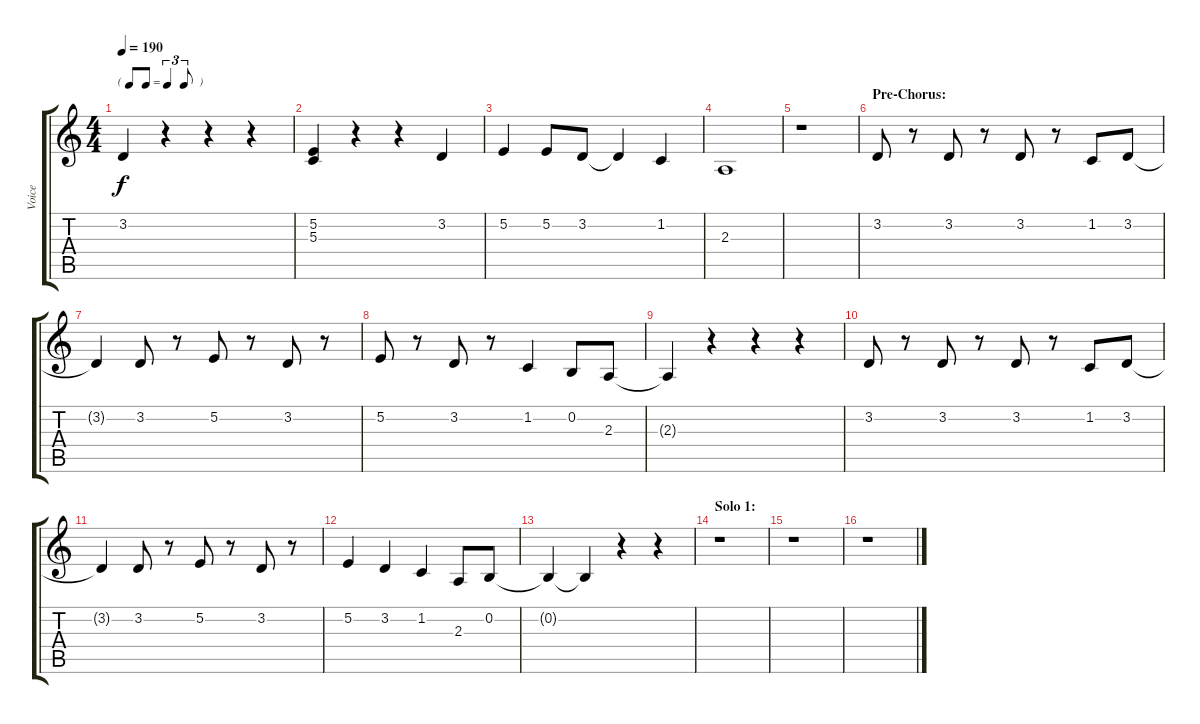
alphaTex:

\track ("Voice" "Voice") {instrument cello}
\staff {score tabs}
\tuning (E4 B3 G3 D3 A2 E2) {hide}
\ts (4 4)
\tf triplet8th
\tempo 190
\clef g2
\ks c
3.2{t}.4{dy f} r.4 r.4 r.4 |
(5.2 5.3).4 r.4 r.4 3.2.4 |
5.2.4 5.2.8 3.2.8 3.2{t}.4 1.2.4 |
2.3.1 |
r.1 |
\section ("" "Pre-Chorus:")
3.2.8 r.8 3.2.8 r.8 3.2.8 r.8 1.2.8 3.2.8 |
3.2{t}.4 3.2.8 r.8 5.2.8 r.8 3.2.8 r.8 |
5.2.8 r.8 3.2.8 r.8 1.2.4 0.2.8 2.3.8 |
2.3{t}.4 r.4 r.4 r.4 |
3.2.8 r.8 3.2.8 r.8 3.2.8 r.8 1.2.8 3.2.8 |
3.2{t}.4 3.2.8 r.8 5.2.8 r.8 3.2.8 r.8 |
5.2.4 3.2.4 1.2.4 2.3.8 0.2.8 |
0.2{t}.4 0.2{t}.4 r.4 r.4 |
\section ("" "Solo 1:")
r.1 |
r.1 |
r.1
